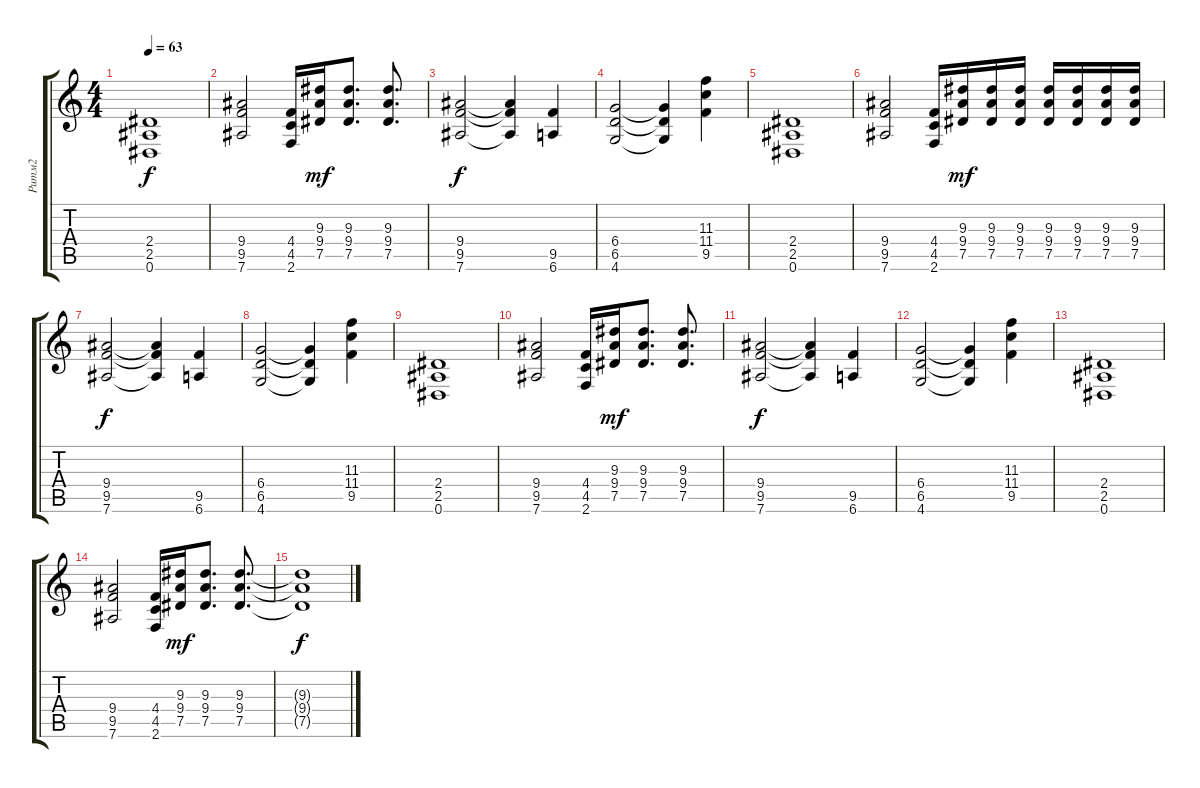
\track ("Ритм2" "Ритм2") {instrument distortionguitar}
\staff {score tabs}
\tuning (Eb4 Bb3 Gb3 Db3 Ab2 Eb2) {hide}
\ts (4 4)
\tempo 63
\clef g2
\ks c
(2.4 2.5 0.6).1{dy f} |
(9.4 9.5 7.6).2 (4.4 4.5 2.6).16 (9.3 9.4 7.5).16{dy mf} (9.3 9.4 7.5).8{d} (9.3 9.4 7.5).8{d} |
(9.4 9.5 7.6).2{dy f} (9.4{t} 9.5{t} 7.6{t}).4 (9.5 6.6).4 |
(6.4 6.5 4.6).2 (6.4{t} 6.5{t} 4.6{t}).4 (11.3 11.4 9.5).4 |
(2.4 2.5 0.6).1 |
(9.4 9.5 7.6).2 (4.4 4.5 2.6).16 (9.3 9.4 7.5).16{dy mf} (9.3 9.4 7.5).16 (9.3 9.4 7.5).16 (9.3 9.4 7.5).16 (9.3 9.4 7.5).16 (9.3 9.4 7.5).16 (9.3 9.4 7.5).16 |
(9.4 9.5 7.6).2{dy f} (9.4{t} 9.5{t} 7.6{t}).4 (9.5 6.6).4 |
(6.4 6.5 4.6).2 (6.4{t} 6.5{t} 4.6{t}).4 (11.3 11.4 9.5).4 |
(2.4 2.5 0.6).1 |
(9.4 9.5 7.6).2 (4.4 4.5 2.6).16 (9.3 9.4 7.5).16{dy mf} (9.3 9.4 7.5).8{d} (9.3 9.4 7.5).8{d} |
(9.4 9.5 7.6).2{dy f} (9.4{t} 9.5{t} 7.6{t}).4 (9.5 6.6).4 |
(6.4 6.5 4.6).2 (6.4{t} 6.5{t} 4.6{t}).4 (11.3 11.4 9.5).4 |
(2.4 2.5 0.6).1 |
(9.4 9.5 7.6).2 (4.4 4.5 2.6).16 (9.3 9.4 7.5).16{dy mf} (9.3 9.4 7.5).8{d} (9.3 9.4 7.5).8{d} |
(9.3{t} 9.4{t} 7.5{t}).1{dy f}
